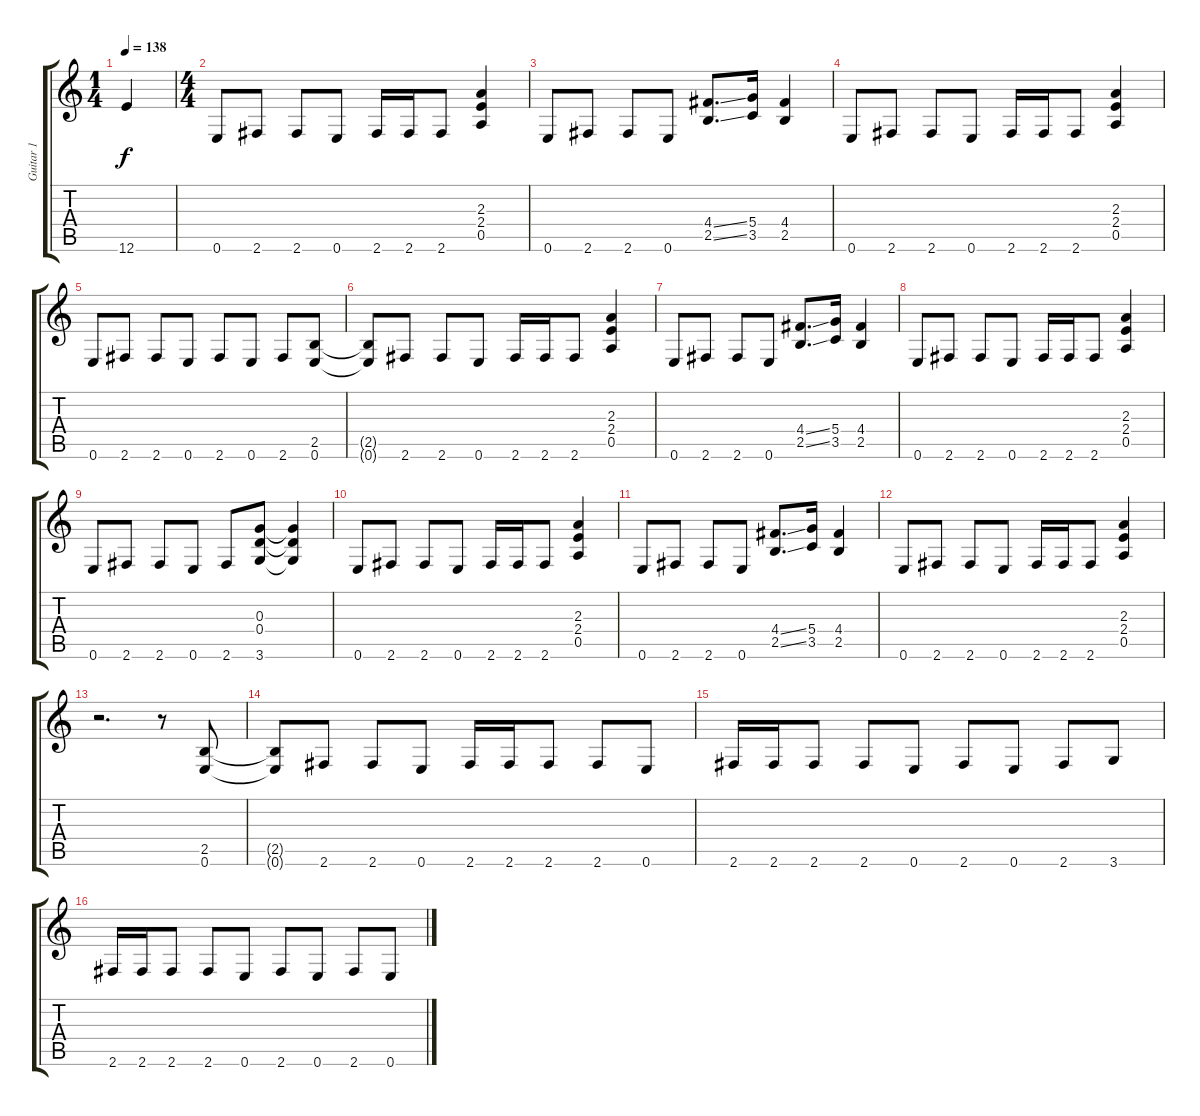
\track ("Guitar 1" "Guitar 1") {instrument overdrivenguitar}
\staff {score tabs}
\tuning (E4 B3 G3 D3 A2 E2) {hide}
\ts (1 4)
\tempo 138
\clef g2
\ks c
12.6.4{dy f instrument overdrivenguitar} |
\ts (4 4)
0.6.8 2.6.8 2.6.8 0.6.8 2.6.16 2.6.16 2.6.8 (2.3 2.4 0.5).4 |
0.6.8 2.6.8 2.6.8 0.6.8 (4.4{ss} 2.5{ss}).8{d} (5.4 3.5).16 (4.4 2.5).4 |
0.6.8 2.6.8 2.6.8 0.6.8 2.6.16 2.6.16 2.6.8 (2.3 2.4 0.5).4 |
0.6.8 2.6.8 2.6.8 0.6.8 2.6.8 0.6.8 2.6.8 (2.5 0.6).8 |
(2.5{t} 0.6{t}).8 2.6.8 2.6.8 0.6.8 2.6.16 2.6.16 2.6.8 (2.3 2.4 0.5).4 |
0.6.8 2.6.8 2.6.8 0.6.8 (4.4{ss} 2.5{ss}).8{d} (5.4 3.5).16 (4.4 2.5).4 |
0.6.8 2.6.8 2.6.8 0.6.8 2.6.16 2.6.16 2.6.8 (2.3 2.4 0.5).4 |
0.6.8 2.6.8 2.6.8 0.6.8 2.6.8 (0.3 0.4 3.6).8 (0.3{t} 0.4{t} 3.6{t}).4 |
0.6.8 2.6.8 2.6.8 0.6.8 2.6.16 2.6.16 2.6.8 (2.3 2.4 0.5).4 |
0.6.8 2.6.8 2.6.8 0.6.8 (4.4{ss} 2.5{ss}).8{d} (5.4 3.5).16 (4.4 2.5).4 |
0.6.8 2.6.8 2.6.8 0.6.8 2.6.16 2.6.16 2.6.8 (2.3 2.4 0.5).4 |
r.2{d} r.8 (2.5 0.6).8 |
(2.5{t} 0.6{t}).8 2.6.8 2.6.8 0.6.8 2.6.16 2.6.16 2.6.8 2.6.8 0.6.8 |
2.6.16 2.6.16 2.6.8 2.6.8 0.6.8 2.6.8 0.6.8 2.6.8 3.6.8 |
2.6.16 2.6.16 2.6.8 2.6.8 0.6.8 2.6.8 0.6.8 2.6.8 0.6.8
